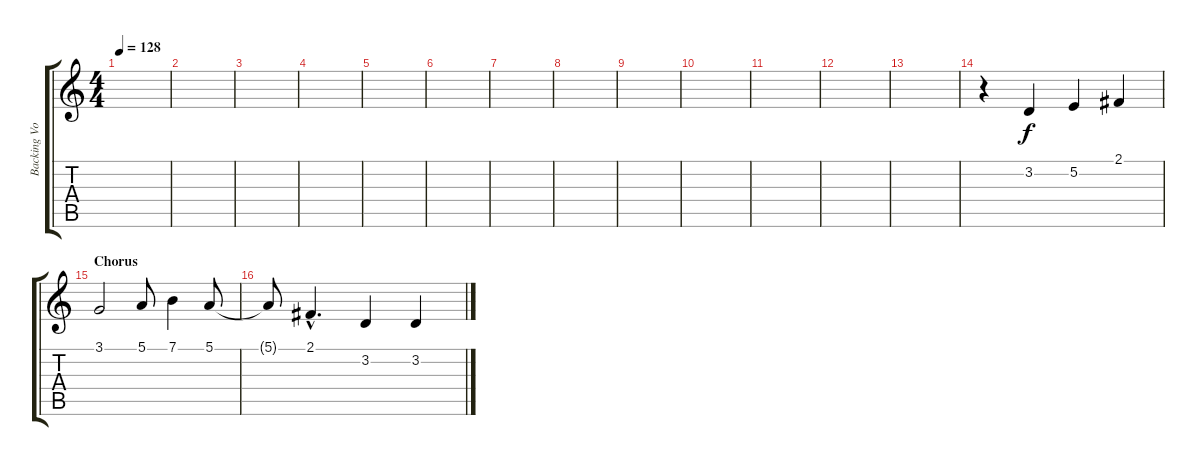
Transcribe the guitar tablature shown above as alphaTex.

\track ("Backing Vocals" "Backing Vo") {instrument lead6voice}
\staff {score tabs}
\tuning (E4 B3 G3 D3 A2 E2) {hide}
\ts (4 4)
\tempo 128
\clef g2
\ks c
|
|
|
|
|
|
|
|
|
|
|
|
|
r.4 3.2.4 5.2.4 2.1.4 |
\section ("" "Chorus")
3.1.2 5.1.8 7.1.4 5.1.8 |
5.1{t}.8 2.1{hac}.4{d} 3.2.4 3.2.4
